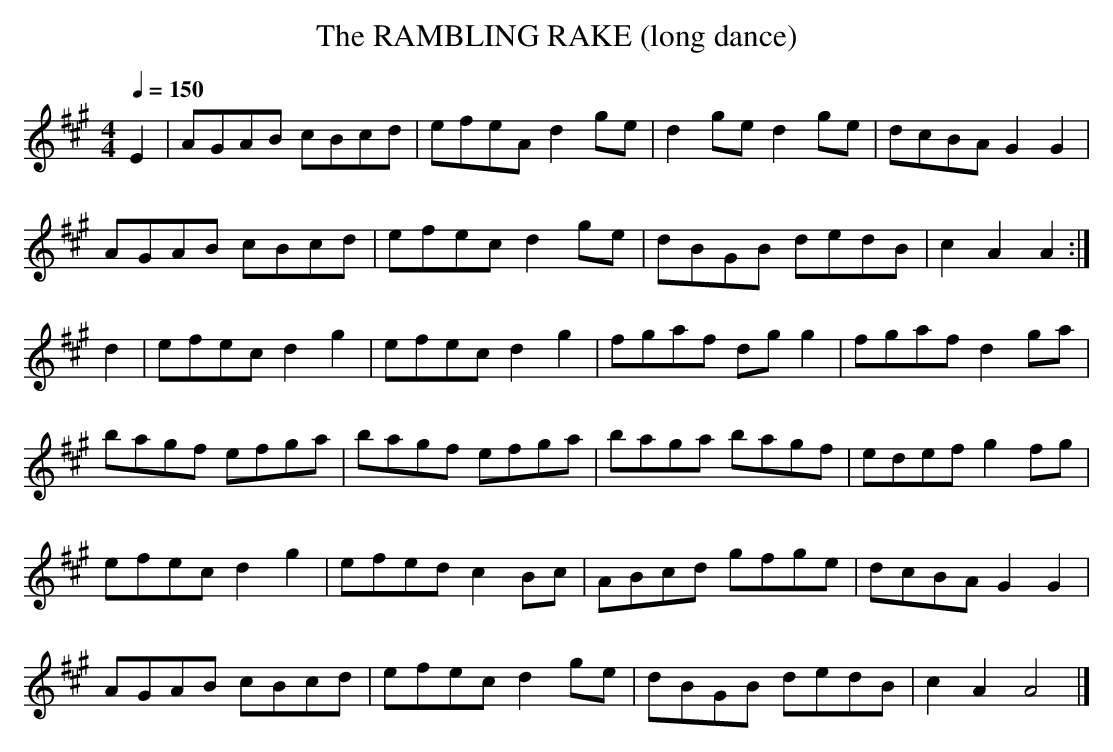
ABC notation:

X:1
T:RAMBLING RAKE (long dance), The
Q:1/4=150
M:4/4
L:1/8
K:A
E2|AGAB cBcd|efeA d2ge|d2ge d2ge|dcBA G2G2|
AGAB cBcd|efec d2ge|dBGB dedB|c2A2A2:|
d2|efec d2g2|efec d2g2|fgaf dg g2|fgaf d2ga|
bagf efga|bagf efga|baga bagf|edef g2fg|
efec d2g2|efed c2Bc|ABcd gfge|dcBA G2G2|
AGAB cBcd|efec d2ge|dBGB dedB|c2A2A4|]
